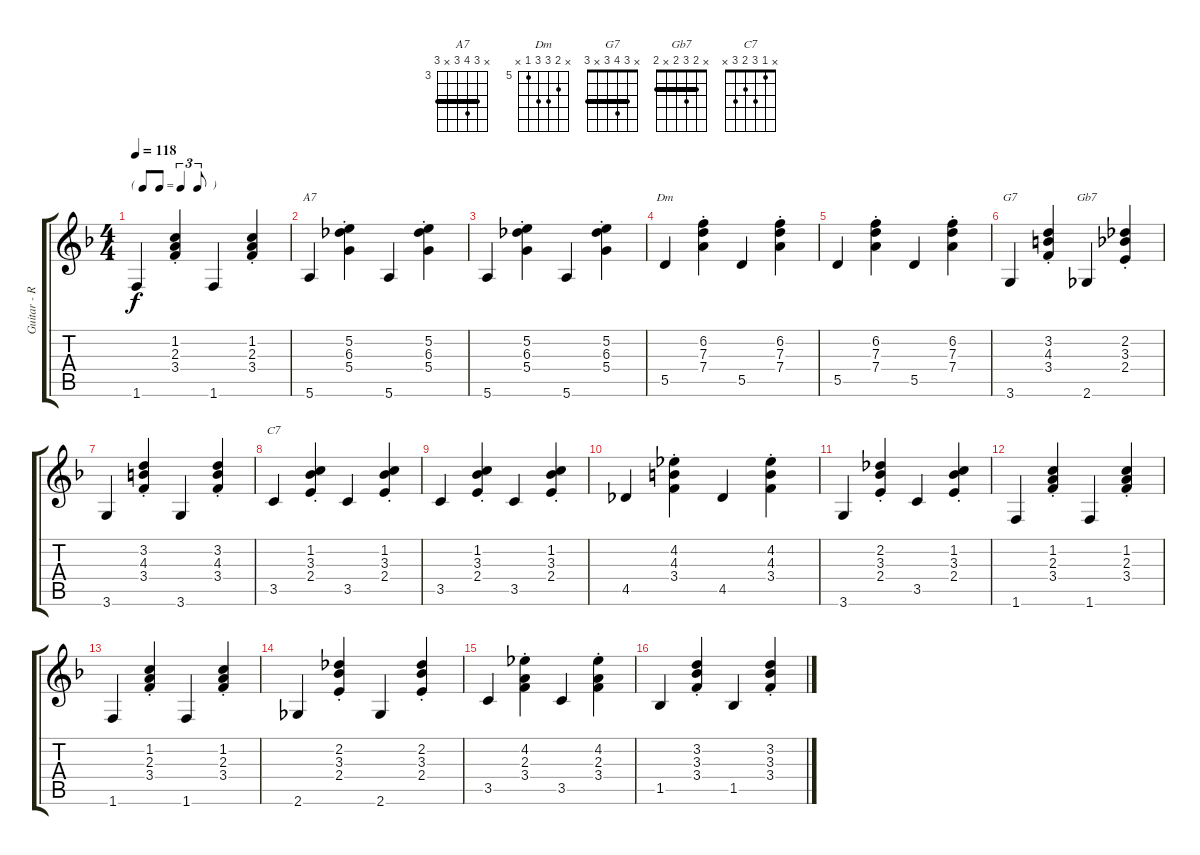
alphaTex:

\track ("Guitar - Rhythm" "Guitar - R") {instrument acousticguitarsteel}
\staff {score tabs}
\tuning (E4 B3 G3 D3 A2 E2) {hide}
\chord ("A7" x 5 6 5 x 5) {firstfret 3 barre 5}
\chord ("Dm" x 6 7 7 5 x) {firstfret 5}
\chord ("G7" x 3 4 3 x 3) {barre 3}
\chord ("Gb7" x 2 3 2 x 2) {barre 2}
\chord ("C7" x 1 3 2 3 x)
\ts (4 4)
\tf triplet8th
\tempo 118
\clef g2
\ks f
1.6.4{dy f} (1.2{st} 2.3 3.4).4 1.6.4 (1.2 2.3 3.4{st}).4 |
5.6.4{ch "A7"} (5.2 6.3 5.4{st}).4 5.6.4 (5.2 6.3 5.4{st}).4 |
5.6.4 (5.2 6.3 5.4{st}).4 5.6.4 (5.2 6.3 5.4{st}).4 |
5.5.4{ch "Dm"} (6.2{st} 7.3 7.4).4 5.5.4 (6.2{st} 7.3 7.4).4 |
5.5.4 (6.2{st} 7.3 7.4).4 5.5.4 (6.2{st} 7.3 7.4).4 |
3.6.4{ch "G7"} (3.2{st} 4.3 3.4).4 2.6.4{ch "Gb7"} (2.2{st} 3.3 2.4).4 |
3.6.4 (3.2{st} 4.3 3.4).4 3.6.4 (3.2{st} 4.3 3.4).4 |
3.5.4{ch "C7"} (1.2 3.3 2.4{st}).4 3.5.4 (1.2 3.3 2.4{st}).4 |
3.5.4 (1.2 3.3 2.4{st}).4 3.5.4 (1.2 3.3 2.4{st}).4 |
4.5.4 (4.2 4.3 3.4{st}).4 4.5.4 (4.2 4.3 3.4{st}).4 |
3.6.4 (2.2 3.3 2.4{st}).4 3.5.4 (1.2 3.3 2.4{st}).4 |
1.6.4 (1.2{st} 2.3 3.4).4 1.6.4 (1.2 2.3 3.4{st}).4 |
1.6.4 (1.2{st} 2.3 3.4).4 1.6.4 (1.2 2.3 3.4{st}).4 |
2.6.4 (2.2{st} 3.3 2.4).4 2.6.4 (2.2{st} 3.3 2.4).4 |
3.5.4 (4.2{st} 2.3 3.4).4 3.5.4 (4.2{st} 2.3 3.4).4 |
1.5.4 (3.2{st} 3.3 3.4).4 1.5.4 (3.2{st} 3.3 3.4).4
